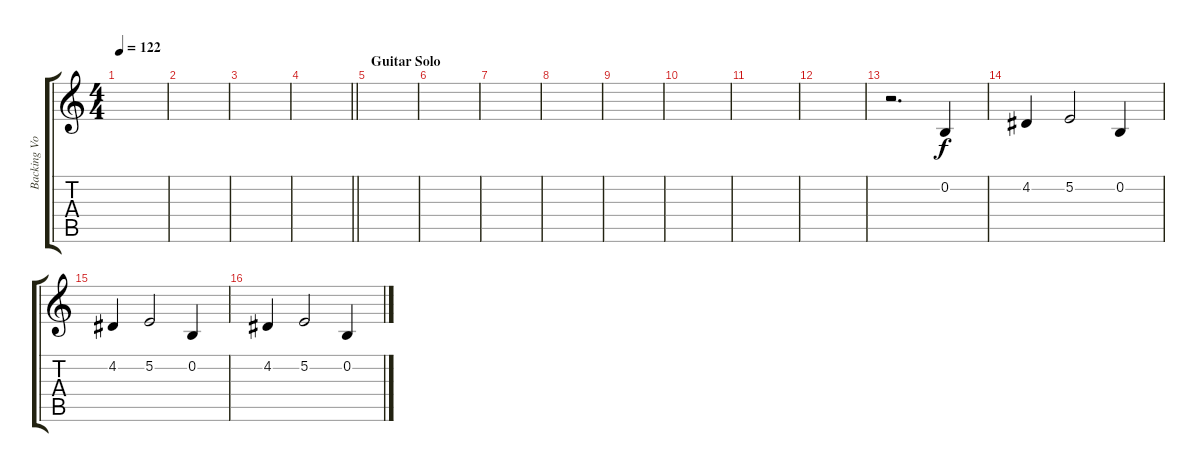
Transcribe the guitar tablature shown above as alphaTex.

\track ("Backing Vocal" "Backing Vo") {instrument lead3calliope}
\staff {score tabs}
\tuning (E4 B3 G3 D3 A2 E2) {hide}
\ts (4 4)
\tempo 122
\clef g2
\ks c
|
|
|
\barLineRight lightlight
|
\section ("" "Guitar Solo")
|
|
|
|
|
|
|
|
r.2{d} 0.2.4 |
4.2.4 5.2.2 0.2.4 |
4.2.4 5.2.2 0.2.4 |
4.2.4 5.2.2 0.2.4
